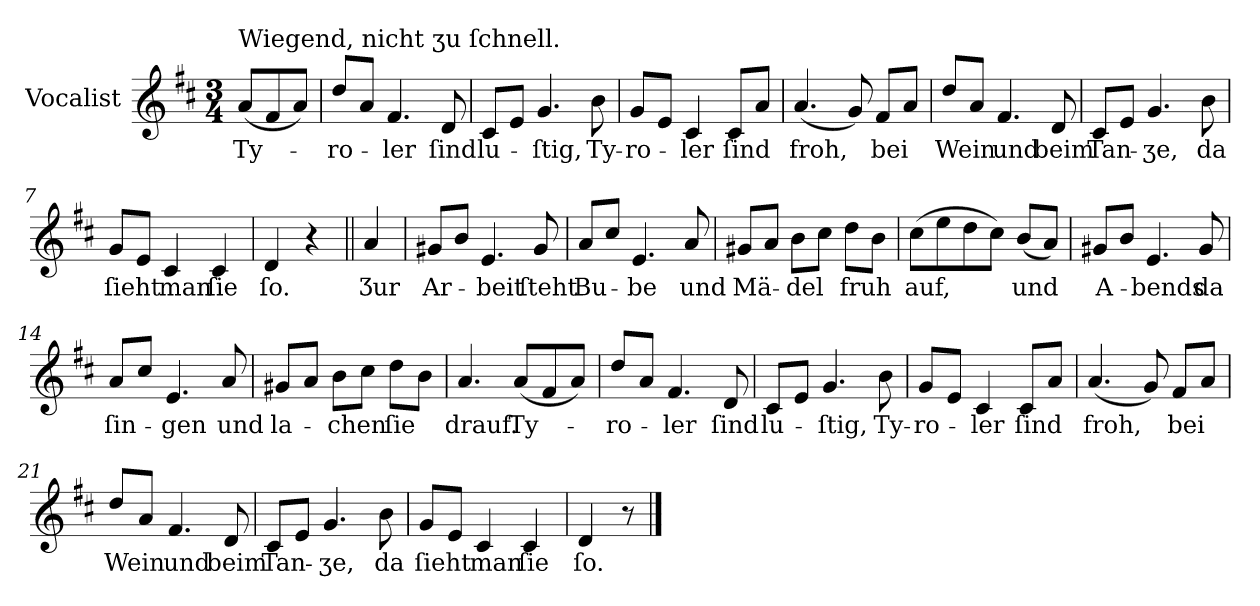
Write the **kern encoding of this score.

**kern	**text
*part1	*part1
*staff1	*staff1
*I"Vocalist	*
*clefG2	*
*k[f#c#]	*
*D:	*
*M3/4	*
=	=
!LO:TX:a:t=Wiegend, nicht ʒu ſchnell.	!
(8aL	Ty-
8f#	.
8aJ)	.
=1	=1
8dd/L	-ro-
8aJ	.
4.f#	-ler
8d	ſind
=2	=2
8c#L	lu-
8eJ	.
4.g	-ſtig,
8b	Ty-
=3	=3
8gL	-ro-
8eJ	.
4c#	-ler
8c#L	ſind
8aJ	.
=4	=4
(4.a	froh,
8g)	.
8f#L	bei
8aJ	.
=5	=5
8dd/L	Wein
8aJ	.
4.f#	und
8d	beim
=6	=6
8c#L	Tan-
8eJ	.
4.g	-ʒe,
8b	da
=7	=7
8gL	ſieht
8eJ	.
4c#	man
4c#	ſie
=8	=8
4d	ſo.
4r	.
=||	=||
4a	Ʒur
=9	=9
8g#XL	Ar-
8bJ	.
4.e	-beit
8g#	ſteht
=10	=10
8a/L	Bu-
8cc#J	.
4.e	-be
8a	und
=11	=11
8g#XL	Mä-
8aJ	.
8bL	-del
8cc#J	.
8ddL	fruh
8bJ	.
=12	=12
(8cc#L	auf,
8ee	.
8dd	.
8cc#J)	.
(8bL	und
8aJ)	.
=13	=13
8g#XL	A-
8bJ	.
4.e	-bends
8g#	da
=14	=14
8a/L	ſin-
8cc#J	.
4.e	-gen
8a	und
=15	=15
8g#XL	la-
8aJ	.
8bL	-chen
8cc#J	.
8ddL	ſie
8bJ	.
=16	=16
4.a	drauf.
(8aL	Ty-
8f#	.
8aJ)	.
=17	=17
8dd/L	-ro-
8aJ	.
4.f#	-ler
8d	ſind
=18	=18
8c#L	lu-
8eJ	.
4.g	-ſtig,
8b	Ty-
=19	=19
8gL	-ro-
8eJ	.
4c#	-ler
8c#L	ſind
8aJ	.
=20	=20
(4.a	froh,
8g)	.
8f#L	bei
8aJ	.
=21	=21
8dd/L	Wein
8aJ	.
4.f#	und
8d	beim
=22	=22
8c#L	Tan-
8eJ	.
4.g	-ʒe,
8b	da
=23	=23
8gL	ſieht
8eJ	.
4c#	man
4c#	ſie
=24	=24
4d	ſo.
8r	.
==	==
*-	*-
